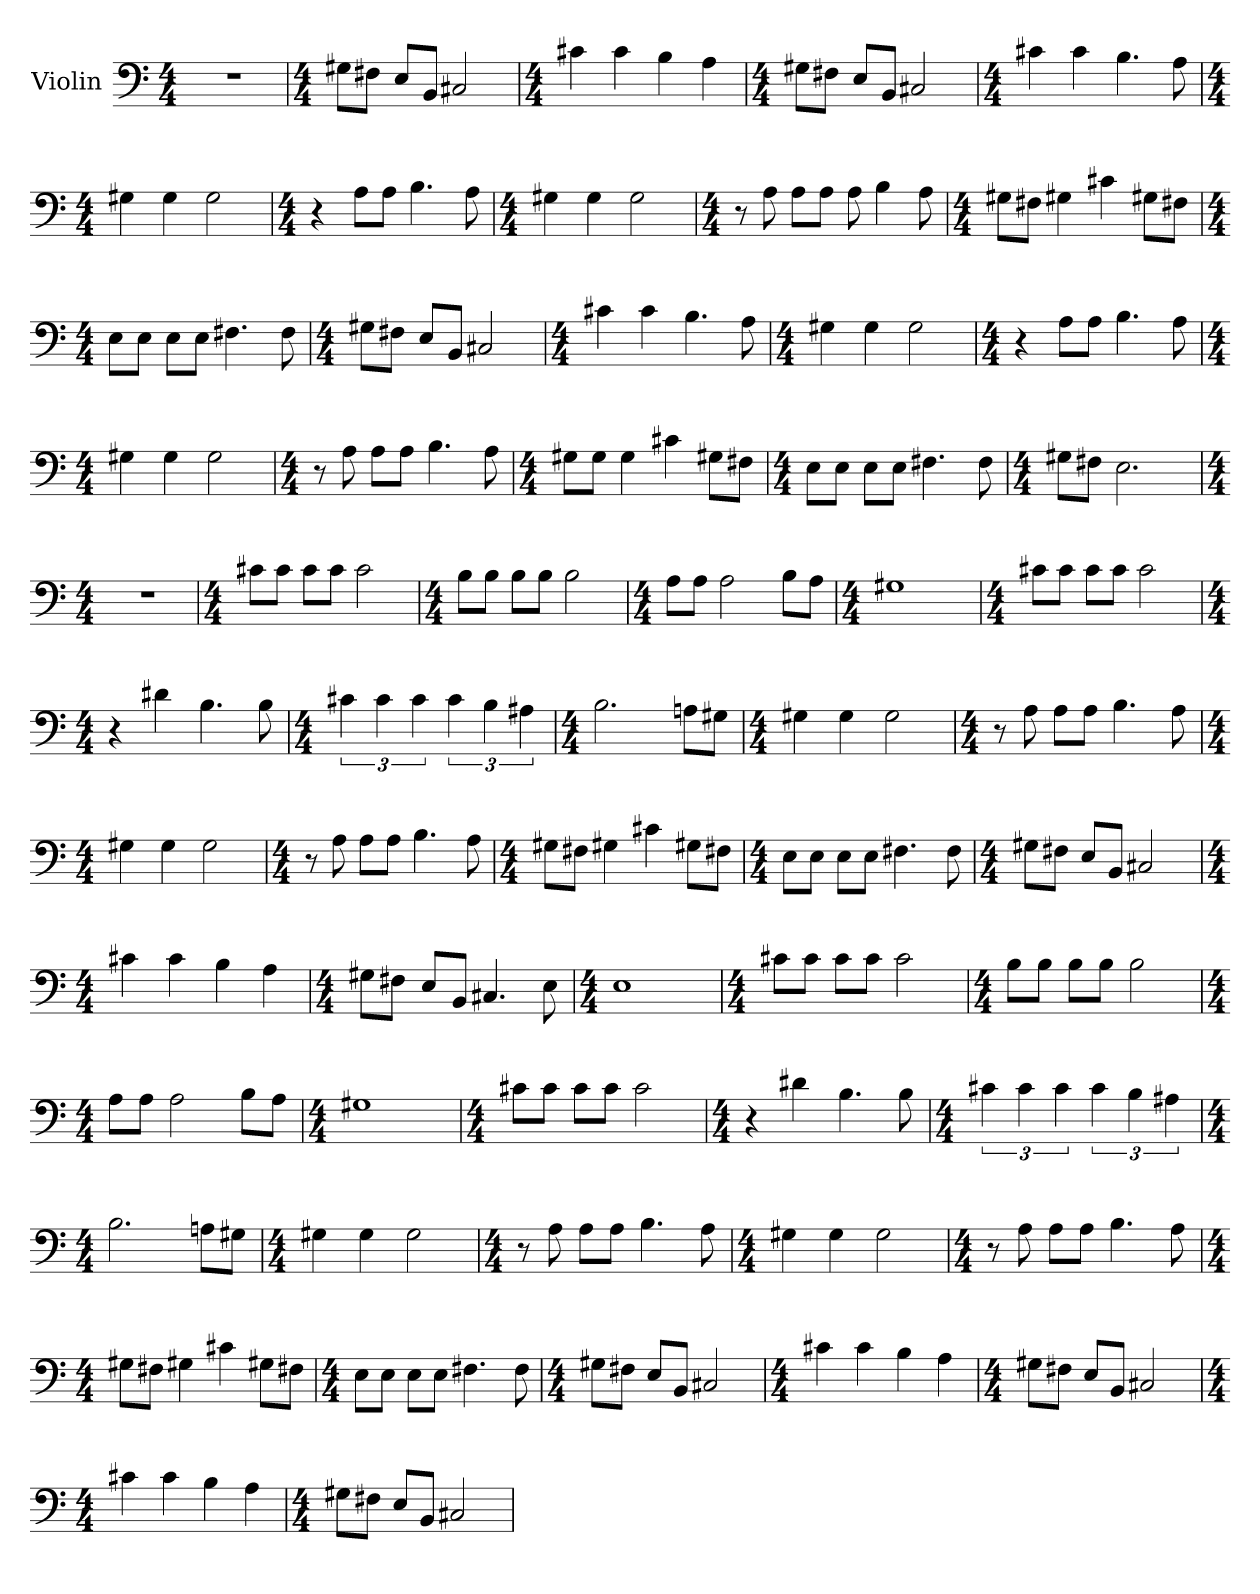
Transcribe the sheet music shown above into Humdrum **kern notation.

**kern
*part1
*staff1
*I"Violin
*I'Vln
*M4/4
=
1r
=
*M4/4
8G#XL
8F#XJ
8EL
8BBJ
2C#X
=
*M4/4
4c#X
4c#
4B
4A
=
*M4/4
8G#XL
8F#XJ
8EL
8BBJ
2C#X
=
*M4/4
4c#X
4c#
4.B
8A
=
*M4/4
4G#X
4G#
2G#
=
*M4/4
4r
8AL
8AJ
4.B
8A
=
*M4/4
4G#X
4G#
2G#
=
*M4/4
8r
8A
8AL
8AJ
8A
4B
8A
=
*M4/4
8G#XL
8F#XJ
4G#X
4c#X
8G#XL
8F#XJ
=
*M4/4
8EL
8EJ
8EL
8EJ
4.F#X
8F#
=
*M4/4
8G#XL
8F#XJ
8EL
8BBJ
2C#X
=
*M4/4
4c#X
4c#
4.B
8A
=
*M4/4
4G#X
4G#
2G#
=
*M4/4
4r
8AL
8AJ
4.B
8A
=
*M4/4
4G#X
4G#
2G#
=
*M4/4
8r
8A
8AL
8AJ
4.B
8A
=
*M4/4
8G#XL
8G#J
4G#
4c#X
8G#XL
8F#XJ
=
*M4/4
8EL
8EJ
8EL
8EJ
4.F#X
8F#
=
*M4/4
8G#XL
8F#XJ
2.E
=
*M4/4
1r
=
*M4/4
8c#XL
8c#J
8c#L
8c#J
2c#
=
*M4/4
8BL
8BJ
8BL
8BJ
2B
=
*M4/4
8AL
8AJ
2A
8BL
8AJ
=
*M4/4
1G#X
=
*M4/4
8c#XL
8c#J
8c#L
8c#J
2c#
=
*M4/4
4r
4d#X
4.B
8B
=
*M4/4
6c#X
6c#
6c#
6c#
6B
6A#X
=
*M4/4
2.B
8AnL
8G#XJ
=
*M4/4
4G#X
4G#
2G#
=
*M4/4
8r
8A
8AL
8AJ
4.B
8A
=
*M4/4
4G#X
4G#
2G#
=
*M4/4
8r
8A
8AL
8AJ
4.B
8A
=
*M4/4
8G#XL
8F#XJ
4G#X
4c#X
8G#XL
8F#XJ
=
*M4/4
8EL
8EJ
8EL
8EJ
4.F#X
8F#
=
*M4/4
8G#XL
8F#XJ
8EL
8BBJ
2C#X
=
*M4/4
4c#X
4c#
4B
4A
=
*M4/4
8G#XL
8F#XJ
8EL
8BBJ
4.C#X
8E
=
*M4/4
1E
=
*M4/4
8c#XL
8c#J
8c#L
8c#J
2c#
=
*M4/4
8BL
8BJ
8BL
8BJ
2B
=
*M4/4
8AL
8AJ
2A
8BL
8AJ
=
*M4/4
1G#X
=
*M4/4
8c#XL
8c#J
8c#L
8c#J
2c#
=
*M4/4
4r
4d#X
4.B
8B
=
*M4/4
6c#X
6c#
6c#
6c#
6B
6A#X
=
*M4/4
2.B
8AnL
8G#XJ
=
*M4/4
4G#X
4G#
2G#
=
*M4/4
8r
8A
8AL
8AJ
4.B
8A
=
*M4/4
4G#X
4G#
2G#
=
*M4/4
8r
8A
8AL
8AJ
4.B
8A
=
*M4/4
8G#XL
8F#XJ
4G#X
4c#X
8G#XL
8F#XJ
=
*M4/4
8EL
8EJ
8EL
8EJ
4.F#X
8F#
=
*M4/4
8G#XL
8F#XJ
8EL
8BBJ
2C#X
=
*M4/4
4c#X
4c#
4B
4A
=
*M4/4
8G#XL
8F#XJ
8EL
8BBJ
2C#X
=
*M4/4
4c#X
4c#
4B
4A
=
*M4/4
8G#XL
8F#XJ
8EL
8BBJ
2C#X
=
*-
